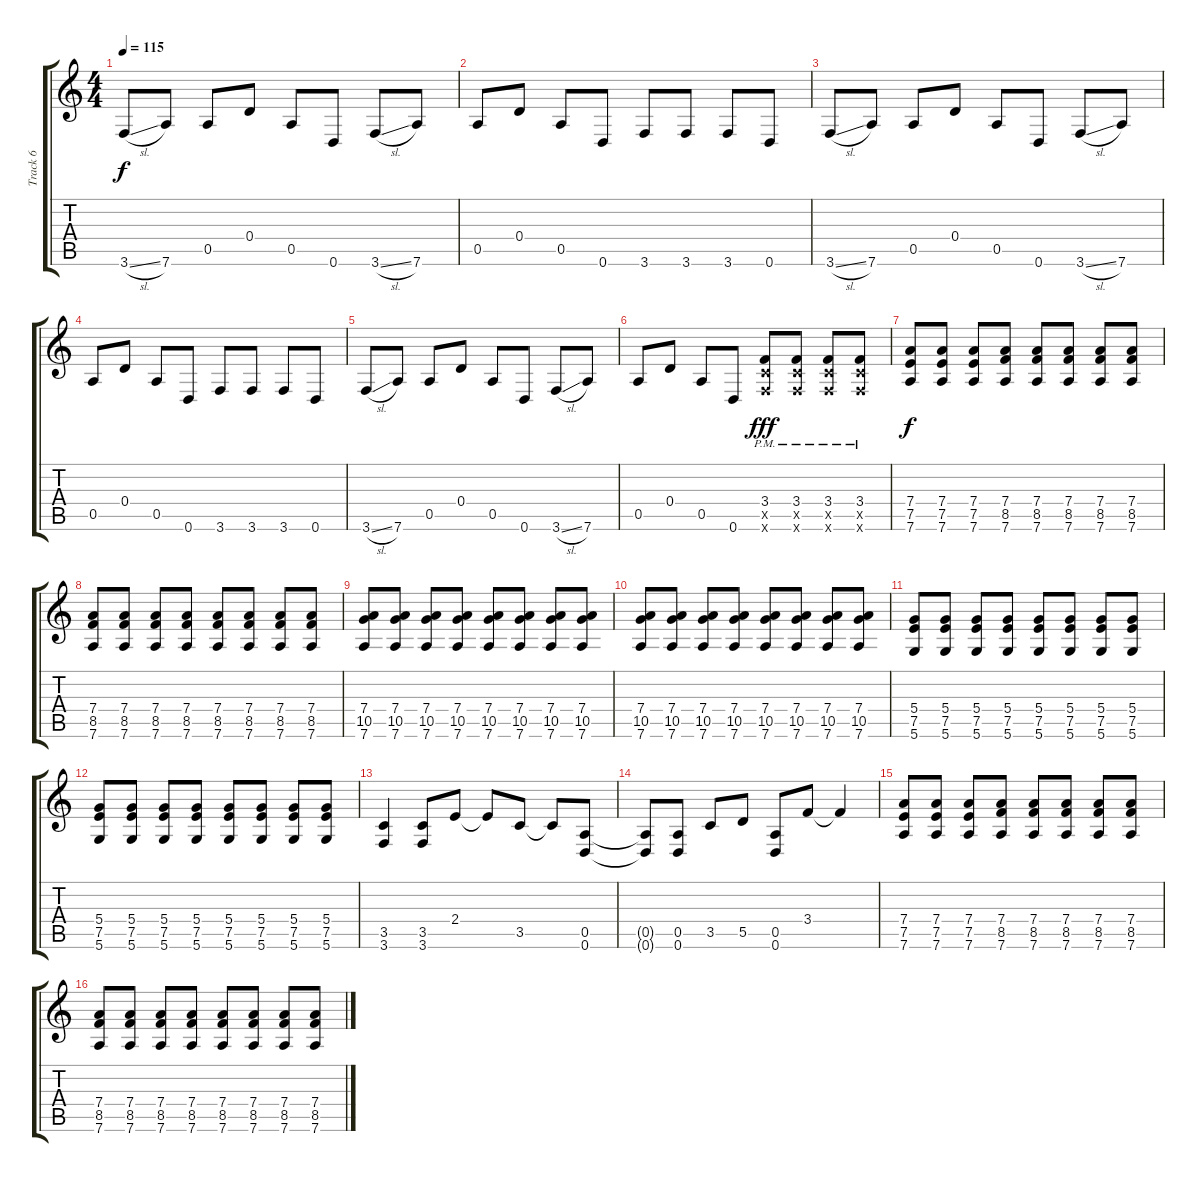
\track ("Track 6" "Track 6") {instrument overdrivenguitar}
\staff {score tabs}
\tuning (E4 B3 G3 D3 A2 D2) {hide}
\ts (4 4)
\tempo 115
\clef g2
\ks c
3.6{sl}.8{dy f} 7.6.8 0.5.8 0.4.8 0.5.8 0.6.8 3.6{sl}.8 7.6.8 |
0.5.8 0.4.8 0.5.8 0.6.8 3.6.8 3.6.8 3.6.8 0.6.8 |
3.6{sl}.8 7.6.8 0.5.8 0.4.8 0.5.8 0.6.8 3.6{sl}.8 7.6.8 |
0.5.8 0.4.8 0.5.8 0.6.8 3.6.8 3.6.8 3.6.8 0.6.8 |
3.6{sl}.8 7.6.8 0.5.8 0.4.8 0.5.8 0.6.8 3.6{sl}.8 7.6.8 |
0.5.8 0.4.8 0.5.8 0.6.8 (3.4{pm} 3.5{x} 3.6{x}).8{dy fff} (3.4{pm} 3.5{x} 3.6{x}).8 (3.4{pm} 3.5{x} 3.6{x}).8 (3.4{pm} 3.5{x} 3.6{x}).8 |
(7.4 7.5 7.6).8{dy f} (7.4 7.5 7.6).8 (7.4 7.5 7.6).8 (7.4 8.5 7.6).8 (7.4 8.5 7.6).8 (7.4 8.5 7.6).8 (7.4 8.5 7.6).8 (7.4 8.5 7.6).8 |
(7.4 8.5 7.6).8 (7.4 8.5 7.6).8 (7.4 8.5 7.6).8 (7.4 8.5 7.6).8 (7.4 8.5 7.6).8 (7.4 8.5 7.6).8 (7.4 8.5 7.6).8 (7.4 8.5 7.6).8 |
(7.4 10.5 7.6).8 (7.4 10.5 7.6).8 (7.4 10.5 7.6).8 (7.4 10.5 7.6).8 (7.4 10.5 7.6).8 (7.4 10.5 7.6).8 (7.4 10.5 7.6).8 (7.4 10.5 7.6).8 |
(7.4 10.5 7.6).8 (7.4 10.5 7.6).8 (7.4 10.5 7.6).8 (7.4 10.5 7.6).8 (7.4 10.5 7.6).8 (7.4 10.5 7.6).8 (7.4 10.5 7.6).8 (7.4 10.5 7.6).8 |
(5.4 7.5 5.6).8 (5.4 7.5 5.6).8 (5.4 7.5 5.6).8 (5.4 7.5 5.6).8 (5.4 7.5 5.6).8 (5.4 7.5 5.6).8 (5.4 7.5 5.6).8 (5.4 7.5 5.6).8 |
(5.4 7.5 5.6).8 (5.4 7.5 5.6).8 (5.4 7.5 5.6).8 (5.4 7.5 5.6).8 (5.4 7.5 5.6).8 (5.4 7.5 5.6).8 (5.4 7.5 5.6).8 (5.4 7.5 5.6).8 |
(3.5 3.6).4 (3.5 3.6).8 2.4.8 2.4{t}.8 3.5.8 3.5{t}.8 (0.5 0.6).8 |
(0.5{t} 0.6{t}).8 (0.5 0.6).8 3.5.8 5.5.8 (0.5 0.6).8 3.4.8 3.4{t}.4 |
(7.4 7.5 7.6).8 (7.4 7.5 7.6).8 (7.4 7.5 7.6).8 (7.4 8.5 7.6).8 (7.4 8.5 7.6).8 (7.4 8.5 7.6).8 (7.4 8.5 7.6).8 (7.4 8.5 7.6).8 |
(7.4 8.5 7.6).8 (7.4 8.5 7.6).8 (7.4 8.5 7.6).8 (7.4 8.5 7.6).8 (7.4 8.5 7.6).8 (7.4 8.5 7.6).8 (7.4 8.5 7.6).8 (7.4 8.5 7.6).8
